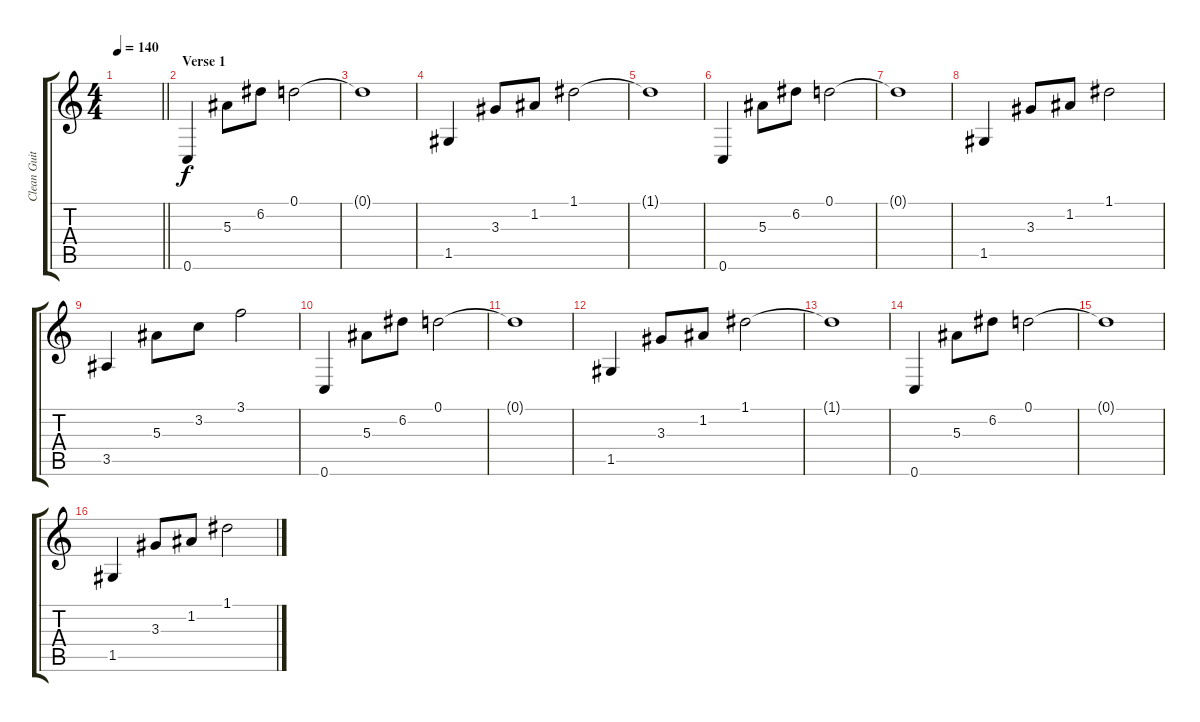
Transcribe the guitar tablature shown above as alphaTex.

\track ("Clean Guitar" "Clean Guit") {instrument electricguitarclean}
\staff {score tabs}
\tuning (D4 A3 F3 C3 G2 C2) {hide}
\ts (4 4)
\tempo 140
\clef g2
\barLineRight lightlight
\ks c
|
\section ("" "Verse 1")
0.6.4 5.3.8 6.2.8 0.1.2 |
0.1{t}.1 |
1.5.4 3.3.8 1.2.8 1.1.2 |
1.1{t}.1 |
0.6.4 5.3.8 6.2.8 0.1.2 |
0.1{t}.1 |
1.5.4 3.3.8 1.2.8 1.1.2 |
3.5.4 5.3.8 3.2.8 3.1.2 |
0.6.4 5.3.8 6.2.8 0.1.2 |
0.1{t}.1 |
1.5.4 3.3.8 1.2.8 1.1.2 |
1.1{t}.1 |
0.6.4 5.3.8 6.2.8 0.1.2 |
0.1{t}.1 |
1.5.4 3.3.8 1.2.8 1.1.2
